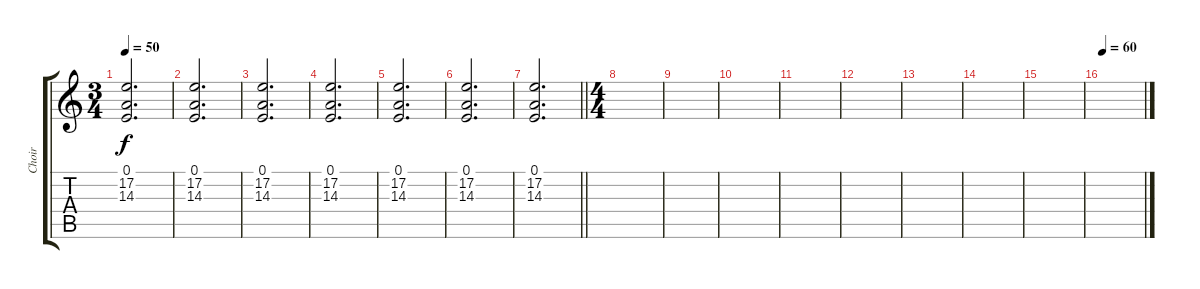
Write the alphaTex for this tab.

\track ("Choir" "Choir") {instrument pad4choir}
\staff {score tabs}
\tuning (E4 B3 G3 D3 A2 E2) {hide}
\ts (3 4)
\tempo 50
\clef g2
\ks c
(0.1 17.2 14.3).2{d dy f} |
(0.1 17.2 14.3).2{d} |
(0.1 17.2 14.3).2{d} |
(0.1 17.2 14.3).2{d} |
(0.1 17.2 14.3).2{d} |
(0.1 17.2 14.3).2{d} |
\barLineRight lightlight
(0.1 17.2 14.3).2{d} |
\ts (4 4)
|
|
|
|
|
|
|
|
\tempo 60
